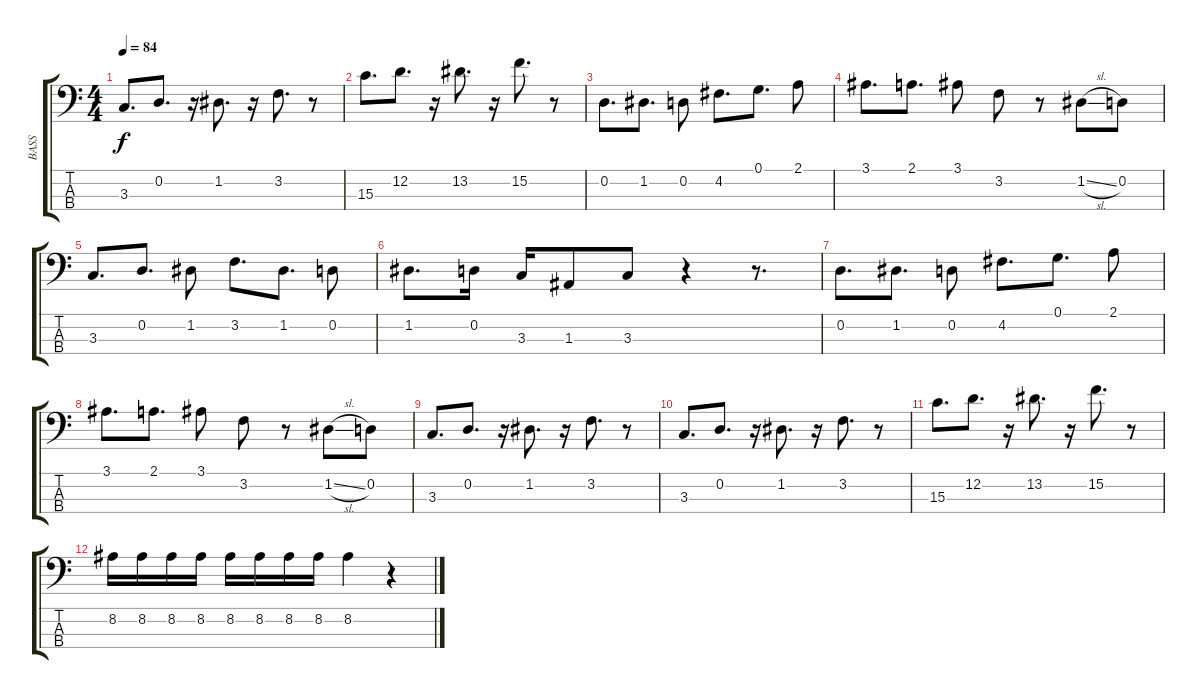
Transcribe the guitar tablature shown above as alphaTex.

\track ("BASS" "BASS") {instrument synthbass2}
\staff {score tabs}
\tuning (G2 D2 A1 E1) {hide}
\ts (4 4)
\tempo 84
\clef f4
\ks c
3.3.8{d dy f} 0.2.8{d} r.16 1.2.8{d} r.16 3.2.8{d} r.8 |
15.3.8{d} 12.2.8{d} r.16 13.2.8{d} r.16 15.2.8{d} r.8 |
0.2.8{d} 1.2.8{d} 0.2.8 4.2.8{d} 0.1.8{d} 2.1.8 |
3.1.8{d} 2.1.8{d} 3.1.8 3.2.8 r.8 1.2{sl}.8 0.2.8 |
3.3.8{d} 0.2.8{d} 1.2.8 3.2.8{d} 1.2.8{d} 0.2.8 |
1.2.8{d} 0.2.16 3.3.16 1.3.8 3.3.8 r.4 r.8{d} |
0.2.8{d} 1.2.8{d} 0.2.8 4.2.8{d} 0.1.8{d} 2.1.8 |
3.1.8{d} 2.1.8{d} 3.1.8 3.2.8 r.8 1.2{sl}.8 0.2.8 |
3.3.8{d} 0.2.8{d} r.16 1.2.8{d} r.16 3.2.8{d} r.8 |
3.3.8{d} 0.2.8{d} r.16 1.2.8{d} r.16 3.2.8{d} r.8 |
15.3.8{d} 12.2.8{d} r.16 13.2.8{d} r.16 15.2.8{d} r.8 |
8.2.16 8.2.16 8.2.16 8.2.16 8.2.16 8.2.16 8.2.16 8.2.16 8.2.4 r.4
